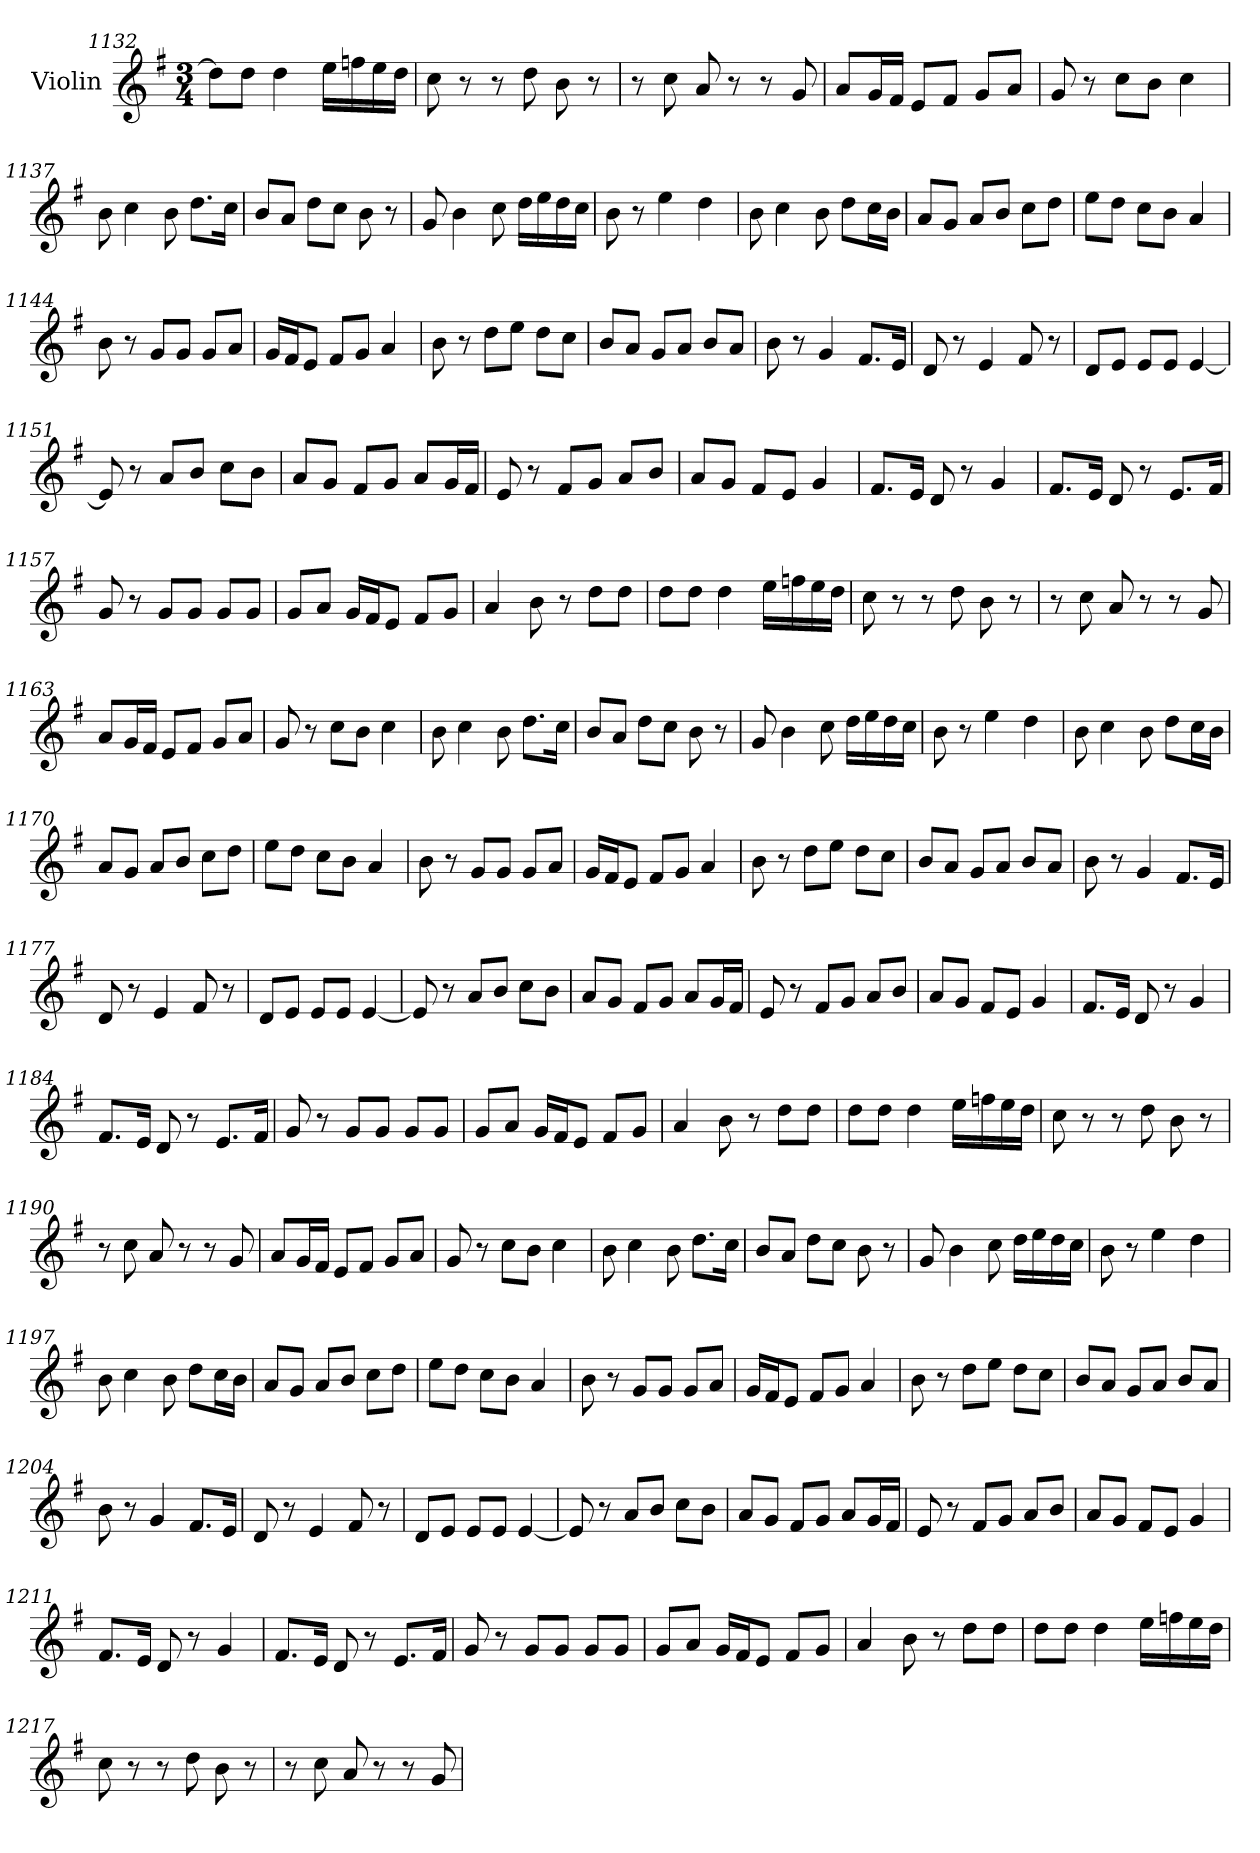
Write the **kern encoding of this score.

**kern
*part1
*staff1
*I"Violin
*clefG2
*k[f#]
*G:
*M3/4
=1132
8dd\L]
8dd\J
4dd\
16ee\LL
16ffn\
16ee\
16dd\JJ
=1133
8cc\
8r
8r
8dd\
8b\
8r
=1134
8r
8cc\
8a/
8r
8r
8g/
=1135
8a/L
16g/L
16f#/JJ
8e/L
8f#/J
8g/L
8a/J
=1136
8g/
8r
8cc\L
8b\J
4cc\
!!LO:LB:g=z
=1137
8b\
4cc\
8b\
8.dd\L
16cc\Jk
=1138
8b/L
8a/J
8dd\L
8cc\J
8b\
8r
=1139
8g/
4b\
8cc\
16dd\LL
16ee\
16dd\
16cc\JJ
=1140
8b\
8r
4ee\
4dd\
=1141
8b\
4cc\
8b\
8dd\L
16cc\L
16b\JJ
=1142
8a/L
8g/J
8a/L
8b/J
8cc\L
8dd\J
!!LO:LB:g=z
=1143
8ee\L
8dd\J
8cc\L
8b\J
4a/
=1144
8b\
8r
8g/L
8g/J
8g/L
8a/J
=1145
16g/LL
16f#/J
8e/J
8f#/L
8g/J
4a/
=1146
8b\
8r
8dd\L
8ee\J
8dd\L
8cc\J
=1147
8b/L
8a/J
8g/L
8a/J
8b/L
8a/J
=1148
8b\
8r
4g/
8.f#/L
16e/Jk
!!LO:PB:g=z
=1149
8d/
8r
4e/
8f#/
8r
=1150
8d/L
8e/J
8e/L
8e/J
[4e/
=1151
8e/]
8r
8a/L
8b/J
8cc\L
8b\J
=1152
8a/L
8g/J
8f#/L
8g/J
8a/L
16g/L
16f#/JJ
=1153
8e/
8r
8f#/L
8g/J
8a/L
8b/J
=1154
8a/L
8g/J
8f#/L
8e/J
4g/
!!LO:LB:g=z
=1155
8.f#/L
16e/Jk
8d/
8r
4g/
=1156
8.f#/L
16e/Jk
8d/
8r
8.e/L
16f#/Jk
=1157
8g/
8r
8g/L
8g/J
8g/L
8g/J
=1158
8g/L
8a/J
16g/LL
16f#/J
8e/J
8f#/L
8g/J
=1159
4a/
8b\
8r
8dd\L
8dd\J
!!LO:LB:g=z
=1160
8dd\L
8dd\J
4dd\
16ee\LL
16ffn\
16ee\
16dd\JJ
=1161
8cc\
8r
8r
8dd\
8b\
8r
=1162
8r
8cc\
8a/
8r
8r
8g/
=1163
8a/L
16g/L
16f#/JJ
8e/L
8f#/J
8g/L
8a/J
=1164
8g/
8r
8cc\L
8b\J
4cc\
=1165
8b\
4cc\
8b\
8.dd\L
16cc\Jk
!!LO:LB:g=z
=1166
8b/L
8a/J
8dd\L
8cc\J
8b\
8r
=1167
8g/
4b\
8cc\
16dd\LL
16ee\
16dd\
16cc\JJ
=1168
8b\
8r
4ee\
4dd\
=1169
8b\
4cc\
8b\
8dd\L
16cc\L
16b\JJ
=1170
8a/L
8g/J
8a/L
8b/J
8cc\L
8dd\J
=1171
8ee\L
8dd\J
8cc\L
8b\J
4a/
!!LO:LB:g=z
=1172
8b\
8r
8g/L
8g/J
8g/L
8a/J
=1173
16g/LL
16f#/J
8e/J
8f#/L
8g/J
4a/
=1174
8b\
8r
8dd\L
8ee\J
8dd\L
8cc\J
=1175
8b/L
8a/J
8g/L
8a/J
8b/L
8a/J
=1176
8b\
8r
4g/
8.f#/L
16e/Jk
=1177
8d/
8r
4e/
8f#/
8r
!!LO:LB:g=z
=1178
8d/L
8e/J
8e/L
8e/J
[4e/
=1179
8e/]
8r
8a/L
8b/J
8cc\L
8b\J
=1180
8a/L
8g/J
8f#/L
8g/J
8a/L
16g/L
16f#/JJ
=1181
8e/
8r
8f#/L
8g/J
8a/L
8b/J
=1182
8a/L
8g/J
8f#/L
8e/J
4g/
=1183
8.f#/L
16e/Jk
8d/
8r
4g/
!!LO:LB:g=z
=1184
8.f#/L
16e/Jk
8d/
8r
8.e/L
16f#/Jk
=1185
8g/
8r
8g/L
8g/J
8g/L
8g/J
=1186
8g/L
8a/J
16g/LL
16f#/J
8e/J
8f#/L
8g/J
=1187
4a/
8b\
8r
8dd\L
8dd\J
=1188
8dd\L
8dd\J
4dd\
16ee\LL
16ffn\
16ee\
16dd\JJ
!!LO:LB:g=z
=1189
8cc\
8r
8r
8dd\
8b\
8r
=1190
8r
8cc\
8a/
8r
8r
8g/
=1191
8a/L
16g/L
16f#/JJ
8e/L
8f#/J
8g/L
8a/J
=1192
8g/
8r
8cc\L
8b\J
4cc\
=1193
8b\
4cc\
8b\
8.dd\L
16cc\Jk
=1194
8b/L
8a/J
8dd\L
8cc\J
8b\
8r
!!LO:PB:g=z
=1195
8g/
4b\
8cc\
16dd\LL
16ee\
16dd\
16cc\JJ
=1196
8b\
8r
4ee\
4dd\
=1197
8b\
4cc\
8b\
8dd\L
16cc\L
16b\JJ
=1198
8a/L
8g/J
8a/L
8b/J
8cc\L
8dd\J
=1199
8ee\L
8dd\J
8cc\L
8b\J
4a/
=1200
8b\
8r
8g/L
8g/J
8g/L
8a/J
!!LO:LB:g=z
=1201
16g/LL
16f#/J
8e/J
8f#/L
8g/J
4a/
=1202
8b\
8r
8dd\L
8ee\J
8dd\L
8cc\J
=1203
8b/L
8a/J
8g/L
8a/J
8b/L
8a/J
=1204
8b\
8r
4g/
8.f#/L
16e/Jk
=1205
8d/
8r
4e/
8f#/
8r
=1206
8d/L
8e/J
8e/L
8e/J
[4e/
!!LO:LB:g=z
=1207
8e/]
8r
8a/L
8b/J
8cc\L
8b\J
=1208
8a/L
8g/J
8f#/L
8g/J
8a/L
16g/L
16f#/JJ
=1209
8e/
8r
8f#/L
8g/J
8a/L
8b/J
=1210
8a/L
8g/J
8f#/L
8e/J
4g/
=1211
8.f#/L
16e/Jk
8d/
8r
4g/
=1212
8.f#/L
16e/Jk
8d/
8r
8.e/L
16f#/Jk
!!LO:LB:g=z
=1213
8g/
8r
8g/L
8g/J
8g/L
8g/J
=1214
8g/L
8a/J
16g/LL
16f#/J
8e/J
8f#/L
8g/J
=1215
4a/
8b\
8r
8dd\L
8dd\J
=1216
8dd\L
8dd\J
4dd\
16ee\LL
16ffn\
16ee\
16dd\JJ
=1217
8cc\
8r
8r
8dd\
8b\
8r
!!LO:LB:g=z
=1218
8r
8cc\
8a/
8r
8r
8g/
=
*-
